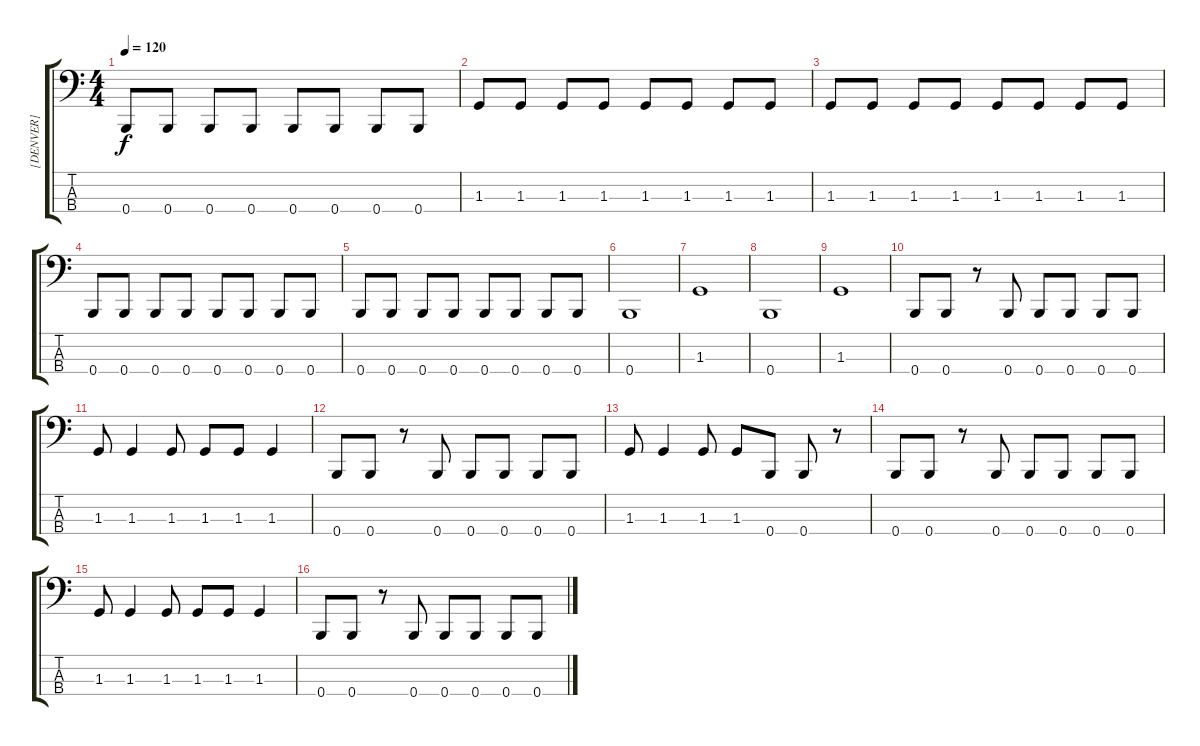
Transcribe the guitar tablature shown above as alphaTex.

\track ("[DENVER]" "[DENVER]") {instrument electricbassfinger}
\staff {score tabs}
\tuning (E2 B1 Gb1 B0) {hide}
\ts (4 4)
\tempo 120
\clef f4
\ks c
0.4.8{dy f} 0.4.8 0.4.8 0.4.8 0.4.8 0.4.8 0.4.8 0.4.8 |
1.3.8 1.3.8 1.3.8 1.3.8 1.3.8 1.3.8 1.3.8 1.3.8 |
1.3.8 1.3.8 1.3.8 1.3.8 1.3.8 1.3.8 1.3.8 1.3.8 |
0.4.8 0.4.8 0.4.8 0.4.8 0.4.8 0.4.8 0.4.8 0.4.8 |
0.4.8 0.4.8 0.4.8 0.4.8 0.4.8 0.4.8 0.4.8 0.4.8 |
0.4.1 |
1.3.1 |
0.4.1 |
1.3.1 |
0.4.8 0.4.8 r.8 0.4.8 0.4.8 0.4.8 0.4.8 0.4.8 |
1.3.8 1.3.4 1.3.8 1.3.8 1.3.8 1.3.4 |
0.4.8 0.4.8 r.8 0.4.8 0.4.8 0.4.8 0.4.8 0.4.8 |
1.3.8 1.3.4 1.3.8 1.3.8 0.4.8 0.4.8 r.8 |
0.4.8 0.4.8 r.8 0.4.8 0.4.8 0.4.8 0.4.8 0.4.8 |
1.3.8 1.3.4 1.3.8 1.3.8 1.3.8 1.3.4 |
0.4.8 0.4.8 r.8 0.4.8 0.4.8 0.4.8 0.4.8 0.4.8
